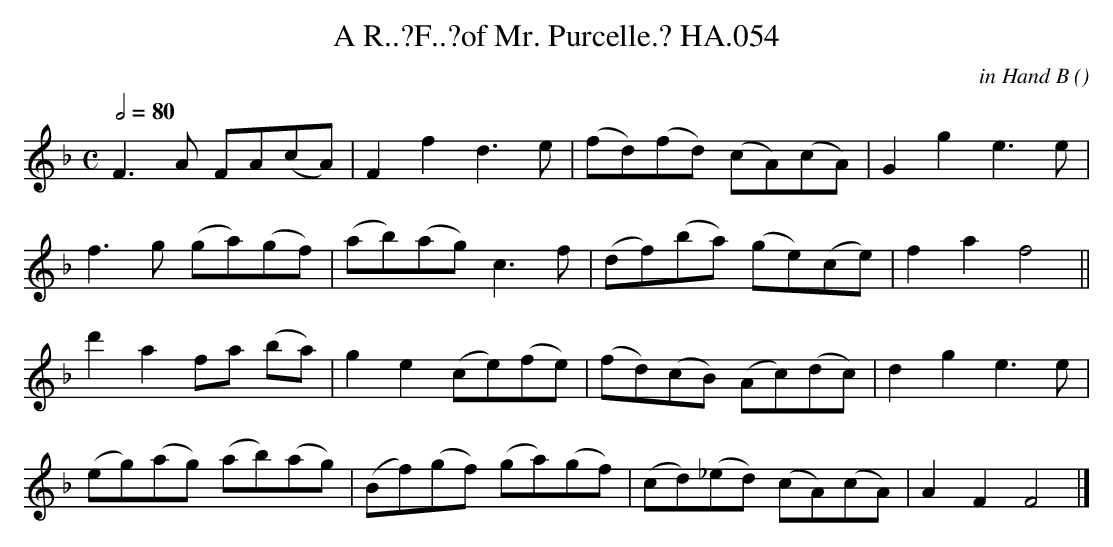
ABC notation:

X:1
T:A R..?F..?of Mr. Purcelle.? HA.054
M:C
L:1/8
Q:1/2=80
C:in Hand B
O:
K:F
F3A FA(cA)|F2f2 d3e|(fd)(fd) (cA)(cA)|G2g2 e3e|
f3g (ga)(gf)|(ab)(ag) c3f|(df)(ba) (ge)(ce)|f2a2 f4||
d'2a2fa (ba)|g2e2 (ce)(fe)|(fd)(cB) (Ac)(dc)|d2g2 e3e|
(eg)(ag) (ab)(ag)|(Bf)(gf) (ga)(gf)|(cd)(_ed) (cA)(cA)|A2F2 F4|]
